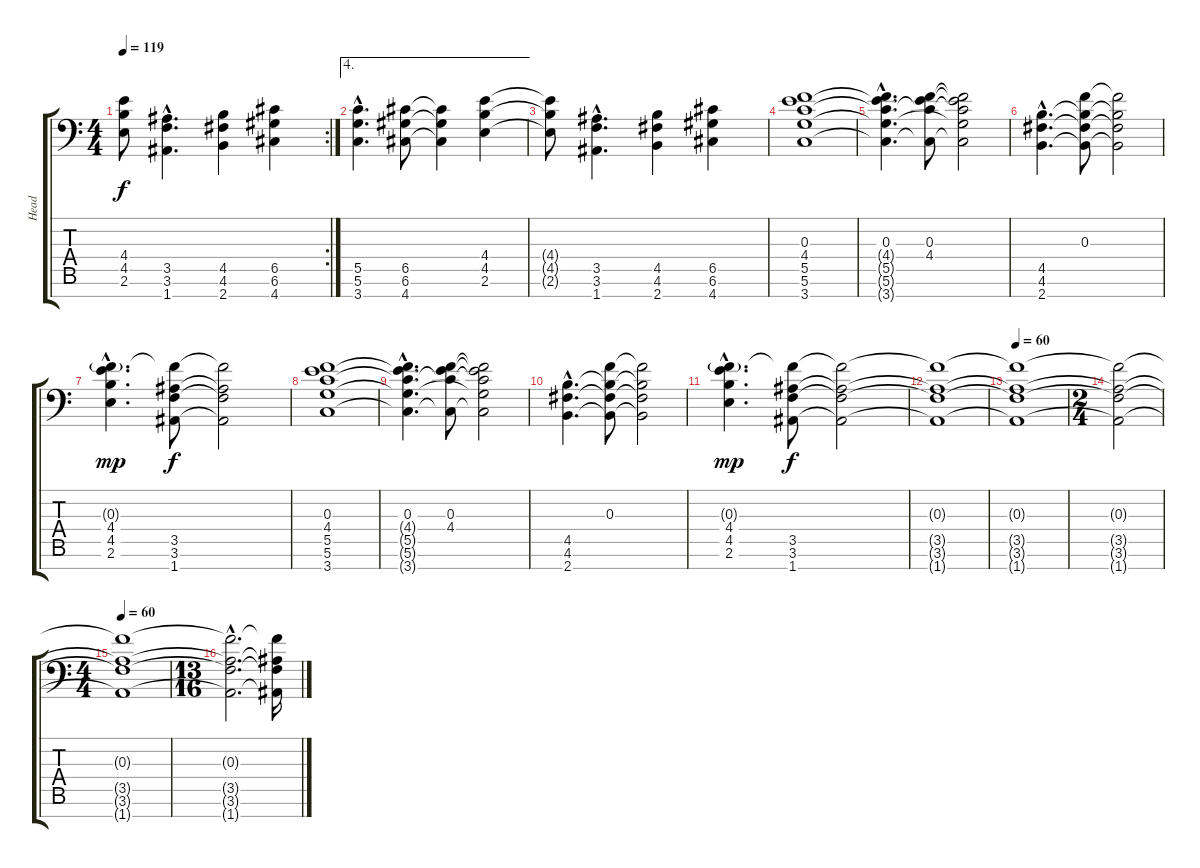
\track ("Head" "Head") {instrument distortionguitar}
\staff {score tabs}
\tuning (D4 A3 F3 C3 G2 D2 A1) {hide}
\rc 2
\ts (4 4)
\tempo 119
\clef f4
\ks c
(4.4{t} 4.5{t} 2.6{t}).8{dy f} (3.5{hac} 3.6{hac} 1.7{hac}).4{d} (4.5 4.6 2.7).4 (6.5 6.6 4.7).4 |
\ae 4
(5.5{hac} 5.6{hac} 3.7{hac}).4{d} (6.5 6.6 4.7).8 (6.5{t} 6.6{t} 4.7{t}).4 (4.4 4.5 2.6).4 |
(4.4{t} 4.5{t} 2.6{t}).8 (3.5{hac} 3.6{hac} 1.7{hac}).4{d} (4.5 4.6 2.7).4 (6.5 6.6 4.7).4 |
(0.3 4.4 5.5 5.6 3.7).1{instrument distortionguitar} |
(0.3{hac} 4.4{hac t} 5.5{hac t} 5.6{hac t} 3.7{hac t}).4{d} (0.3 4.4 5.5{t} 3.7{t}).8 (0.3{t} 4.4{t} 5.5{t} 5.6{t} 3.7{t}).2 |
(4.5{hac} 4.6{hac} 2.7{hac}).4{d} (0.3 4.5{t} 4.6{t} 2.7{t}).8 (0.3{t} 4.5{t} 4.6{t} 2.7{t}).2 |
(0.3{g hac} 4.4{hac} 4.5{hac} 2.6{hac}).4{d dy mp} (0.3{t} 3.5 3.6 1.7).8{dy f} (0.3{t} 3.5{t} 3.6{t} 1.7{t}).2 |
(0.3 4.4 5.5 5.6 3.7).1{instrument distortionguitar} |
(0.3{hac} 4.4{hac t} 5.5{hac t} 5.6{hac t} 3.7{hac t}).4{d} (0.3 4.4 5.5{t} 3.7{t}).8 (0.3{t} 4.4{t} 5.5{t} 5.6{t} 3.7{t}).2 |
(4.5{hac} 4.6{hac} 2.7{hac}).4{d} (0.3 4.5{t} 4.6{t} 2.7{t}).8 (0.3{t} 4.5{t} 4.6{t} 2.7{t}).2 |
(0.3{g hac} 4.4{hac} 4.5{hac} 2.6{hac}).4{d dy mp} (0.3{t} 3.5 3.6 1.7).8{dy f} (0.3{t} 3.5{t} 3.6{t} 1.7{t}).2 |
(0.3{t} 3.5{t} 3.6{t} 1.7{t}).1 |
\tempo 60
(0.3{t} 3.5{t} 3.6{t} 1.7{t}).1{volume 11 instrument distortionguitar} |
\ts (2 4)
(0.3{t} 3.5{t} 3.6{t} 1.7{t}).2{volume 10} |
\ts (4 4)
\tempo 60
(0.3{t} 3.5{t} 3.6{t} 1.7{t}).1{volume 9} |
\ts (13 16)
(0.3{hac t} 3.5{hac t} 3.6{hac t} 1.7{hac t}).2{d volume 8} (0.3{t} 3.5{t} 3.6{t} 1.7{t}).16
